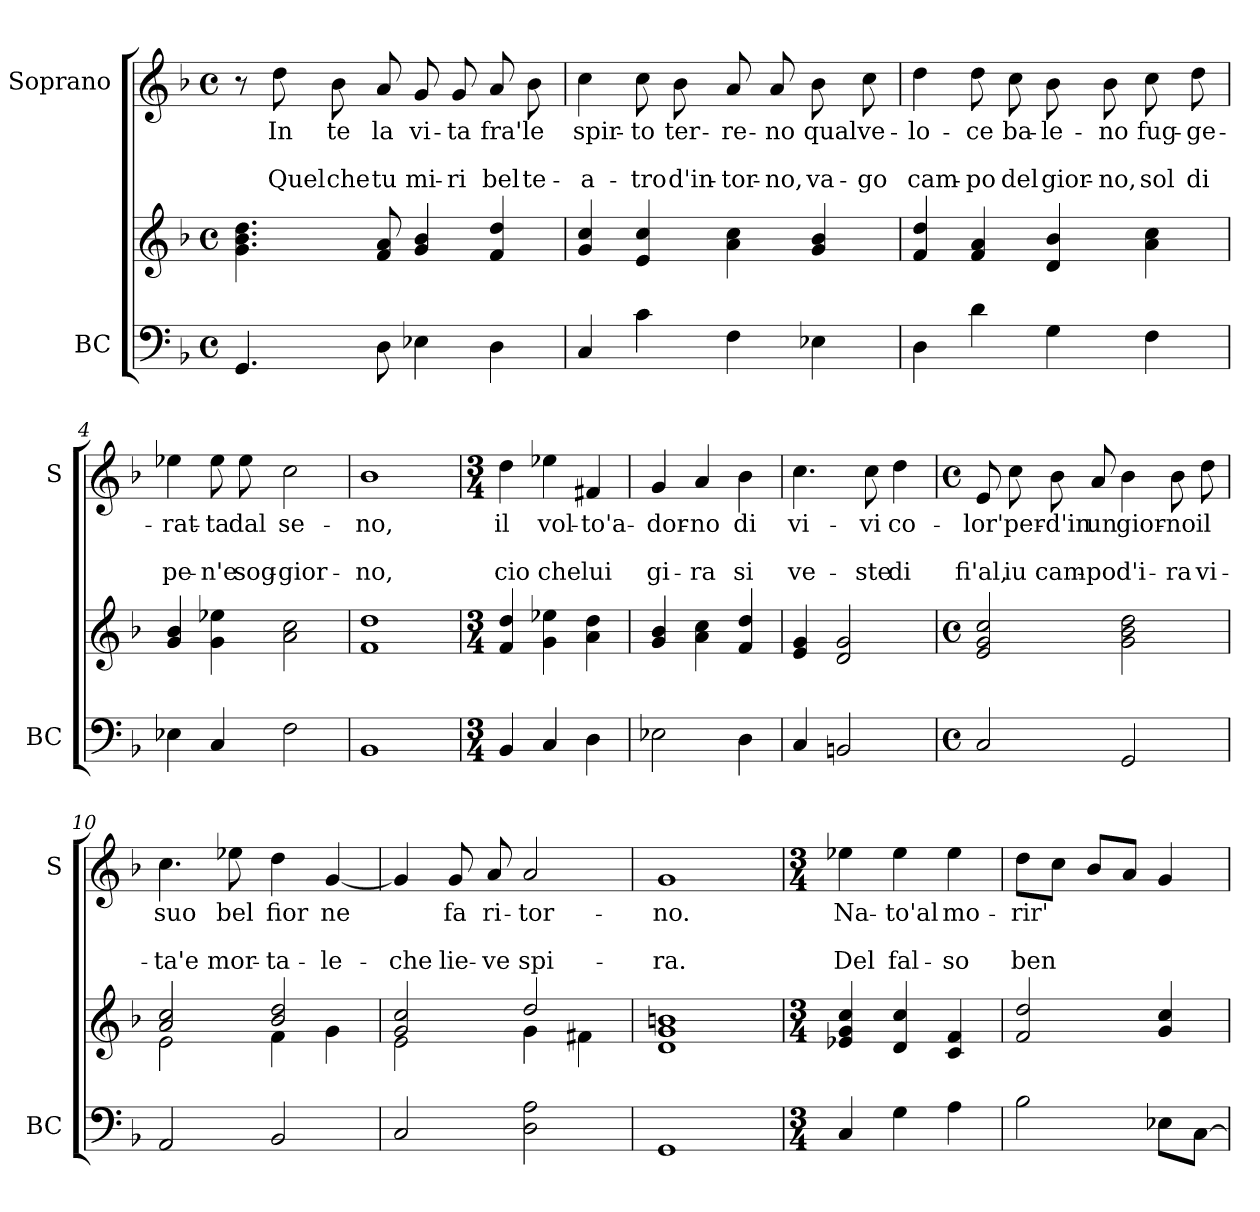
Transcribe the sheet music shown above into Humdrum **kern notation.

**kern	**kern	**kern	**text	**text	**text
*part2	*part2	*part1	*part1	*part1	*part1
*staff3	*staff2	*staff1	*staff1	*staff1	*staff1
*I"BC	*	*I"Soprano	*	*	*
*I'BC	*	*I'S	*	*	*
*clefF4	*clefG2	*clefG2	*	*	*
*k[b-]	*k[b-]	*k[b-]	*	*	*
*F:	*F:	*F:	*	*	*
*M4/4	*M4/4	*M4/4	*	*	*
*met(c)	*met(c)	*met(c)	*	*	*
=1	=1	=1	=1	=1	=1
4.GG/	4.g\ 4.b-\ 4.dd\	8r	.	.	.
.	.	8dd\	In	.	Quel
.	.	8b-\	te	.	che
8D\	8f/ 8a/	8a/	la	.	tu
4E-X\	4g/ 4b-/	8g/	vi-	.	mi-
.	.	8g/	-ta	.	-ri
4D\	4f/ 4dd/	8a/	fra'	.	bel
.	.	8b-\	le	.	te-
=2	=2	=2	=2	=2	=2
4C/	4g/ 4cc/	4cc\	spir-	.	-a-
4c\	4e/ 4cc/	8cc\	-to	.	-tro
.	.	8b-\	ter-	.	d'in-
4F\	4a\ 4cc\	8a/	-re-	.	-tor-
.	.	8a/	-no	.	-no,
4E-X\	4g/ 4b-/	8b-\	qual	.	va-
.	.	8cc\	ve-	.	-go
=3	=3	=3	=3	=3	=3
4D\	4f/ 4dd/	4dd\	-lo-	.	cam-
4d\	4f/ 4a/	8dd\	-ce	.	-po
.	.	8cc\	ba-	.	del
4G\	4d/ 4b-/	8b-\	-le-	.	gior-
.	.	8b-\	-no	.	-no,
4F\	4a\ 4cc\	8cc\	fug-	.	sol
.	.	8dd\	-ge-	.	di
!!LO:LB:g=z
=4	=4	=4	=4	=4	=4
4E-X\	4g/ 4b-/	4ee-X\	-rat-	.	pe-
4C/	4g\ 4ee-X\	8ee-\	-ta	.	-n'e
.	.	8ee-\	dal	.	sog-
2F\	2a\ 2cc\	2cc\	se-	.	-gior-
=5	=5	=5	=5	=5	=5
1BB-	1f 1dd	1b-	-no,	.	-no,
=6	=6	=6	=6	=6	=6
*M3/4	*M3/4	*M3/4	*	*	*
4BB-/	4f/ 4dd/	4dd\	il	.	cio
4C/	4g\ 4ee-X\	4ee-X\	vol-	.	che
4D\	4a\ 4dd\	4f#X/	-to'a-	.	lui
=7	=7	=7	=7	=7	=7
2E-X\	4g/ 4b-/	4g/	-dor-	.	gi-
.	4a\ 4cc\	4a/	-no	.	-ra
4D\	4f/ 4dd/	4b-\	di	.	si
=8	=8	=8	=8	=8	=8
4C/	4e/ 4g/	4.cc\	vi-	.	ve-
2BBn/	2d/ 2g/	.	.	.	.
.	.	8cc\	-vi	.	-ste
.	.	4dd\	co-	.	di
!!LO:LB:g=z
=9	=9	=9	=9	=9	=9
*M4/4	*M4/4	*M4/4	*	*	*
*met(c)	*met(c)	*met(c)	*	*	*
2C/	2e/ 2g/ 2cc/	8e/	-lor'	.	fi'al,
.	.	8cc\	per-	.	iu
.	.	8b-\	-d'in	.	cam-
.	.	8a/	un	.	-po
2GG/	2g\ 2b-\ 2dd\	4b-\	gior-	.	d'i-
.	.	8b-\	-no	.	-ra
.	.	8dd\	il	.	vi-
=10	=10	=10	=10	=10	=10
*	*^	*	*	*	*
2AA/	2a/ 2cc/	2e\	4.cc\	suo	.	-ta'e
.	.	.	8ee-X\	bel	.	mor-
2BB-/	2b-/ 2dd/	4f\	4dd\	fior	.	-ta-
.	.	4g\	[4g/	ne	.	-le-
=11	=11	=11	=11	=11	=11	=11
2C/	2g/ 2cc/	2e\	4g/]	.	.	-che
.	.	.	8g/	fa	.	lie-
.	.	.	8a/	ri-	.	-ve
2D\ 2A\	2dd/	4g\	2a/	-tor-	.	spi-
.	.	4f#X\	.	.	.	.
*	*v	*v	*	*	*	*
=12	=12	=12	=12	=12	=12
1GG	1d 1g 1bn	1g	-no.	.	-ra.
=13	=13	=13	=13	=13	=13
*M3/4	*M3/4	*M3/4	*	*	*
4C/	4e-X/ 4g/ 4cc/	4ee-X\	Na-	.	Del
4G\	4d/ 4cc/	4ee-\	-to'al	.	fal-
4A\	4c/ 4f/	4ee-\	mo-	.	-so
!!LO:PB:g=z
=14	=14	=14	=14	=14	=14
2B-\	2f/ 2dd/	8dd\L	-rir'	.	ben
.	.	8cc\J	.	.	.
.	.	8b-/L	.	.	.
.	.	8a/J	.	.	.
8E-X\L	4g/ 4cc/	4g/	.	.	.
[8C\J	.	.	.	.	.
=	=	=	=	=	=
*-	*-	*-	*-	*-	*-
